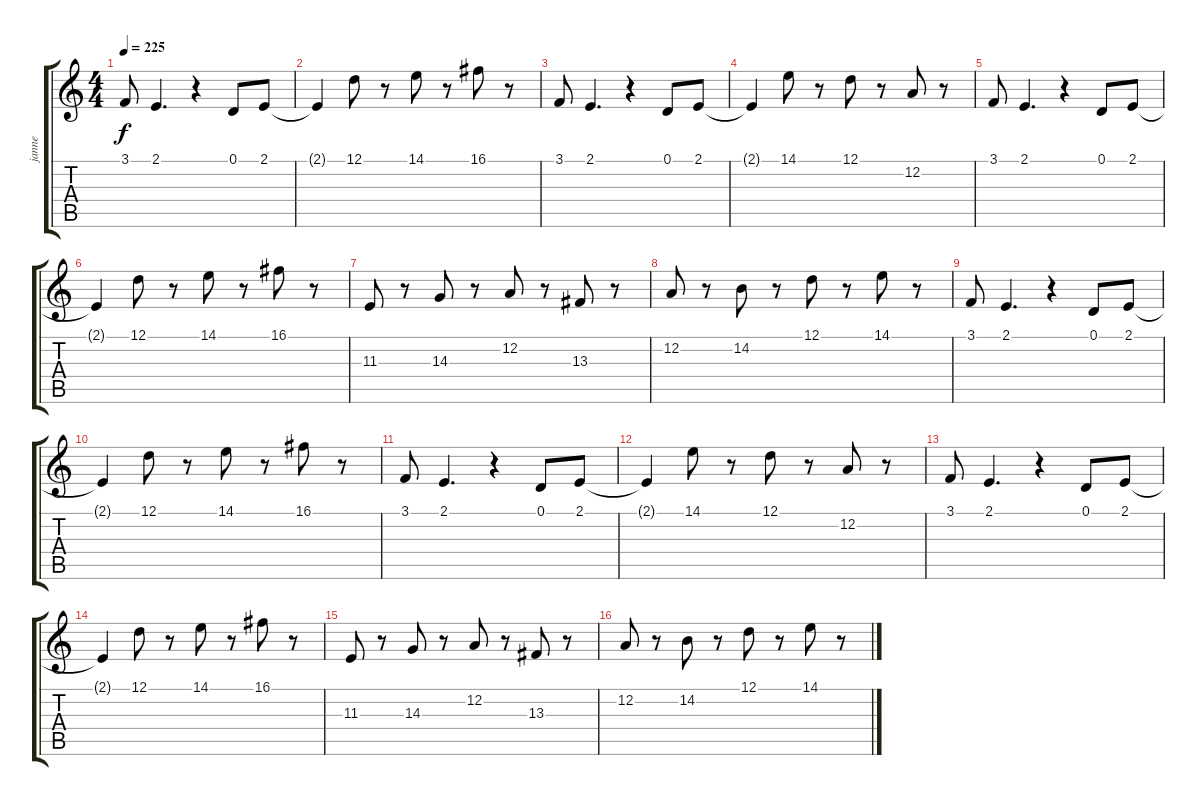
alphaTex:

\track ("janne" "janne") {instrument pad1newage}
\staff {score tabs}
\tuning (D4 A3 F3 C3 G2 D2) {hide}
\ts (4 4)
\tempo 225
\clef g2
\ks c
3.1.8{dy f instrument stringensemble1} 2.1.4{d} r.4 0.1.8 2.1.8 |
2.1{t}.4 12.1.8 r.8 14.1.8 r.8 16.1.8 r.8 |
3.1.8{instrument stringensemble1} 2.1.4{d} r.4 0.1.8 2.1.8 |
2.1{t}.4 14.1.8 r.8 12.1.8 r.8 12.2.8 r.8 |
3.1.8{instrument stringensemble1} 2.1.4{d} r.4 0.1.8 2.1.8 |
2.1{t}.4 12.1.8 r.8 14.1.8 r.8 16.1.8 r.8 |
11.3.8 r.8 14.3.8 r.8 12.2.8 r.8 13.3.8 r.8 |
12.2.8 r.8 14.2.8 r.8 12.1.8 r.8 14.1.8 r.8 |
3.1.8{instrument stringensemble1} 2.1.4{d} r.4 0.1.8 2.1.8 |
2.1{t}.4 12.1.8 r.8 14.1.8 r.8 16.1.8 r.8 |
3.1.8{instrument stringensemble1} 2.1.4{d} r.4 0.1.8 2.1.8 |
2.1{t}.4 14.1.8 r.8 12.1.8 r.8 12.2.8 r.8 |
3.1.8{instrument stringensemble1} 2.1.4{d} r.4 0.1.8 2.1.8 |
2.1{t}.4 12.1.8 r.8 14.1.8 r.8 16.1.8 r.8 |
11.3.8 r.8 14.3.8 r.8 12.2.8 r.8 13.3.8 r.8 |
12.2.8 r.8 14.2.8 r.8 12.1.8 r.8 14.1.8 r.8
